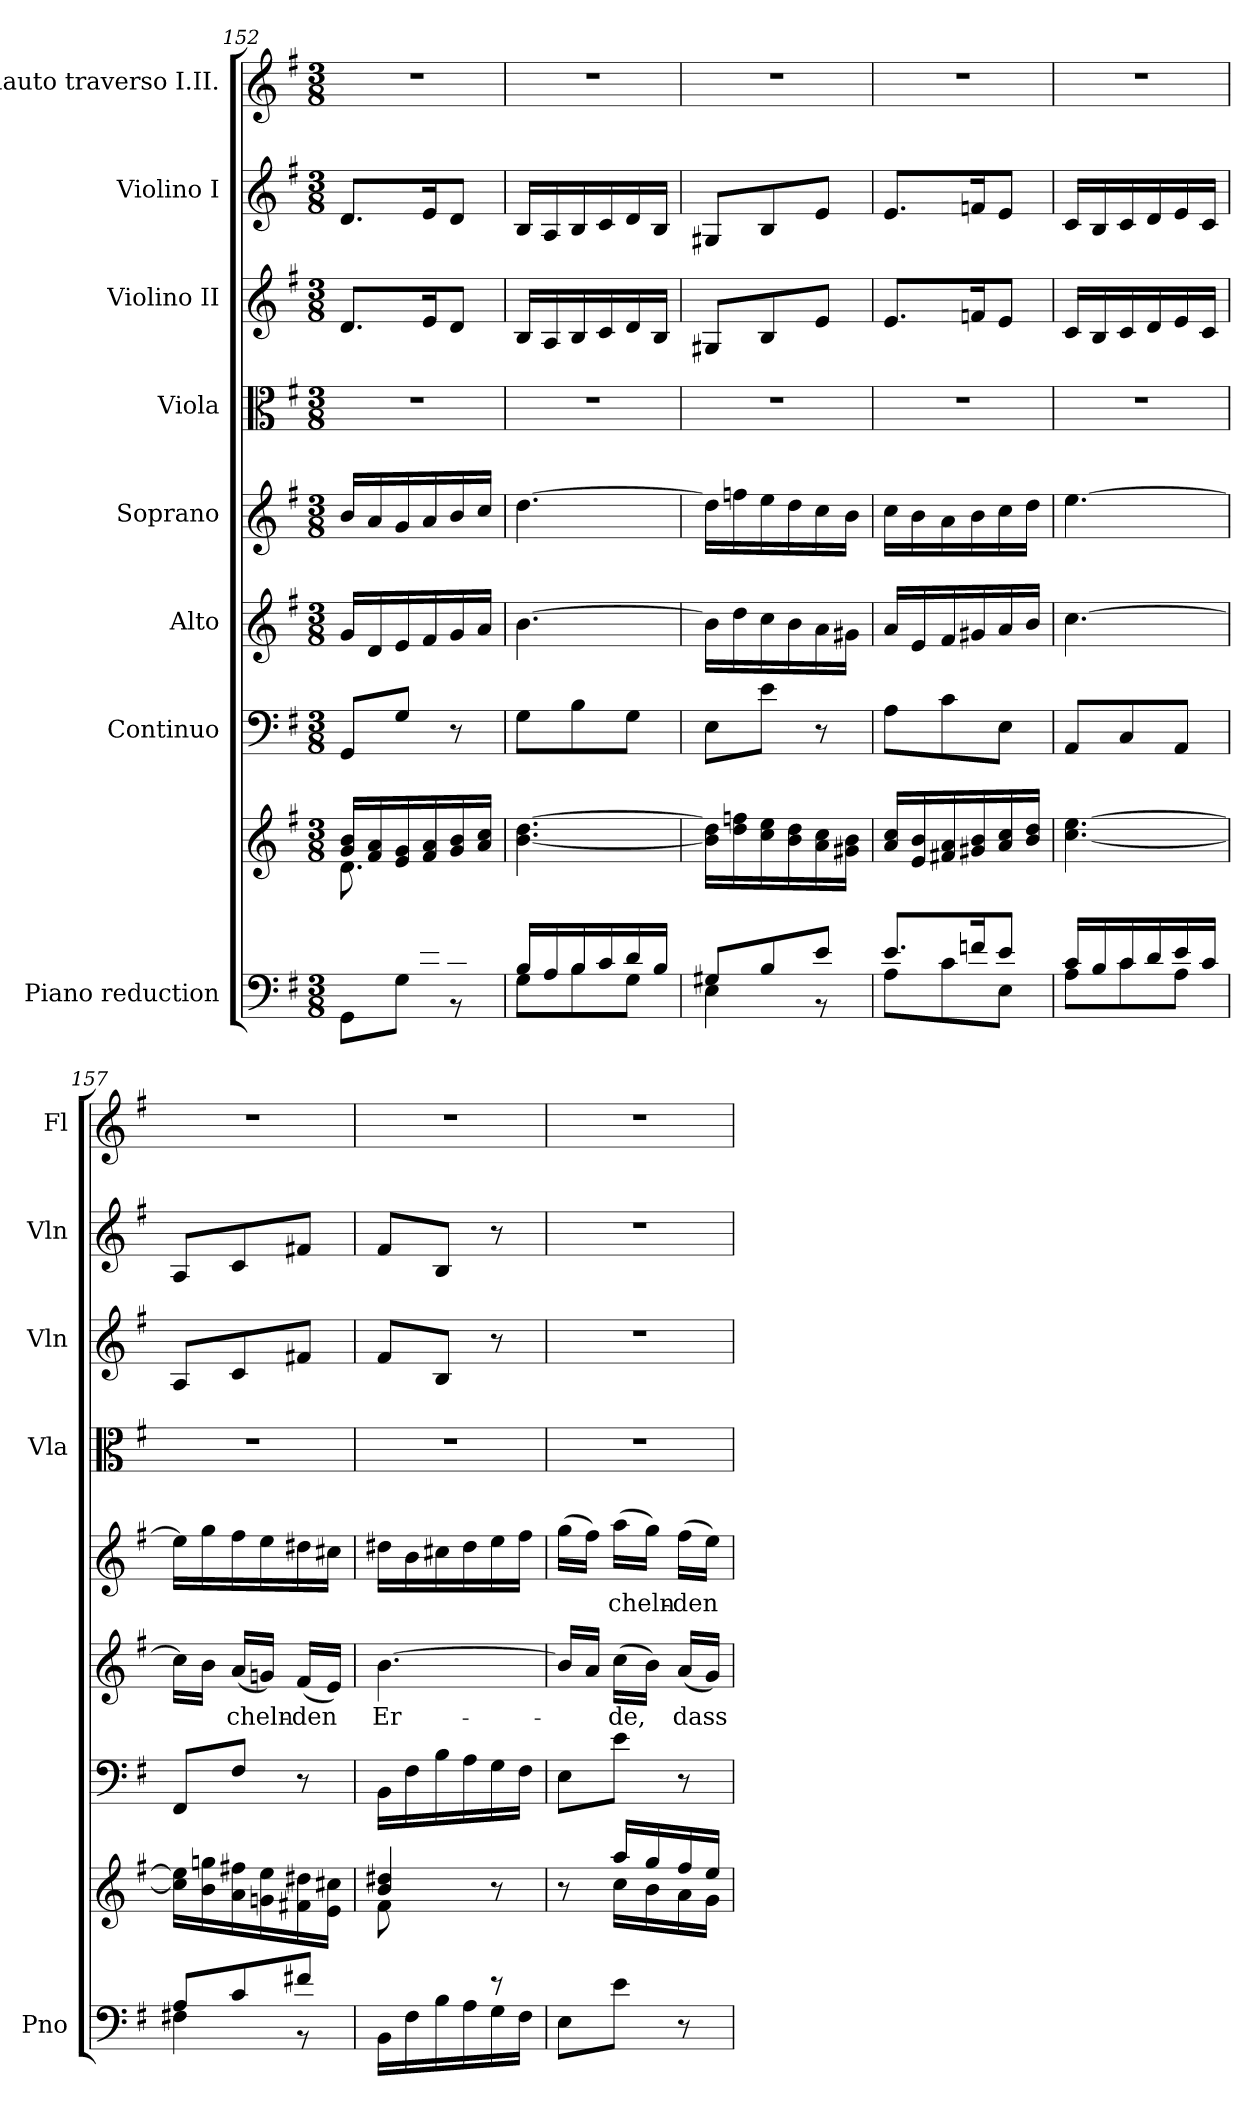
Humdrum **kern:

**kern	**kern	**kern	**kern	**text	**kern	**text	**kern	**kern	**kern	**kern
*part8	*part8	*part7	*part6	*part6	*part5	*part5	*part4	*part3	*part2	*part1
*staff9	*staff8	*staff7	*staff6	*staff6	*staff5	*staff5	*staff4	*staff3	*staff2	*staff1
*I"Piano reduction	*	*I"Continuo	*I"Alto	*	*I"Soprano	*	*I"Viola	*I"Violino II	*I"Violino I	*I"Flauto traverso I.II.
*I'Pno	*	*	*	*	*	*	*I'Vla	*I'Vln	*I'Vln	*I'Fl
!!LO:PB:g=z
*clefF4	*clefG2	*clefF4	*clefG2	*	*clefG2	*	*clefC3	*clefG2	*clefG2	*clefG2
*k[f#]	*k[f#]	*k[f#]	*k[f#]	*	*k[f#]	*	*k[f#]	*k[f#]	*k[f#]	*k[f#]
*M3/8	*M3/8	*M3/8	*M3/8	*	*M3/8	*	*M3/8	*M3/8	*M3/8	*M3/8
=152	=152	=152	=152	=152	=152	=152	=152	=152	=152	=152
*^	*^	*	*	*	*	*	*	*	*	*
8.ryy	8GG\L	16g/ 16b/LL	8.d\L	8GG/L	16g/LL	.	16b/LL	.	4.r	8.d/L	8.d/L	4.r
.	.	16f#/ 16a/	.	.	16d/	.	16a/	.	.	.	.	.
.	8G\J	16e/ 16g/	.	8G/J	16e/	.	16g/	.	.	.	.	.
16e/K	.	16f#/ 16a/	8.ryy	.	16f#/	.	16a/	.	.	16e/K	16e/K	.
8d/J	8r	16g/ 16b/	.	8r	16g/	.	16b/	.	.	8d/J	8d/J	.
.	.	16a/ 16cc/JJ	.	.	16a/JJ	.	16cc/JJ	.	.	.	.	.
*	*	*v	*v	*	*	*	*	*	*	*	*	*
=153	=153	=153	=153	=153	=153	=153	=153	=153	=153	=153	=153
16B/LL	8G\L	[4.b\ [4.dd\	8G\L	[4.b\	.	[4.dd\	.	4.r	16B/LL	16B/LL	4.r
16A/	.	.	.	.	.	.	.	.	16A/	16A/	.
16B/	8B\	.	8B\	.	.	.	.	.	16B/	16B/	.
16c/	.	.	.	.	.	.	.	.	16c/	16c/	.
16d/	8G\J	.	8G\J	.	.	.	.	.	16d/	16d/	.
16B/JJ	.	.	.	.	.	.	.	.	16B/JJ	16B/JJ	.
=154	=154	=154	=154	=154	=154	=154	=154	=154	=154	=154	=154
8G#X/L	4E\	16b\] 16dd\]LL	8E\L	16b\LL]	.	16dd\LL]	.	4.r	8G#X/L	8G#X/L	4.r
.	.	16dd\ 16ffn\	.	16dd\	.	16ffn\	.	.	.	.	.
8B/	.	16cc\ 16ee\	8e\J	16cc\	.	16ee\	.	.	8B/	8B/	.
.	.	16b\ 16dd\	.	16b\	.	16dd\	.	.	.	.	.
8e/J	8r	16a\ 16cc\	8r	16a\	.	16cc\	.	.	8e/J	8e/J	.
.	.	16g#X\ 16b\JJ	.	16g#X\JJ	.	16b\JJ	.	.	.	.	.
=155	=155	=155	=155	=155	=155	=155	=155	=155	=155	=155	=155
8.e/L	8A\L	16a/ 16cc/LL	8A\L	16a/LL	.	16cc\LL	.	4.r	8.e/L	8.e/L	4.r
.	.	16e/ 16b/	.	16e/	.	16b\	.	.	.	.	.
.	8c\	16f#X/ 16a/	8c\	16f#/	.	16a\	.	.	.	.	.
16fn/K	.	16g#X/ 16b/	.	16g#X/	.	16b\	.	.	16fn/K	16fn/K	.
8e/J	8E\J	16a/ 16cc/	8E\J	16a/	.	16cc\	.	.	8e/J	8e/J	.
.	.	16b/ 16dd/JJ	.	16b/JJ	.	16dd\JJ	.	.	.	.	.
=156	=156	=156	=156	=156	=156	=156	=156	=156	=156	=156	=156
16c/LL	8A\L	[4.cc\ [4.ee\	8AA/L	[4.cc\	.	[4.ee\	.	4.r	16c/LL	16c/LL	4.r
16B/	.	.	.	.	.	.	.	.	16B/	16B/	.
16c/	8c\	.	8C/	.	.	.	.	.	16c/	16c/	.
16d/	.	.	.	.	.	.	.	.	16d/	16d/	.
16e/	8A\J	.	8AA/J	.	.	.	.	.	16e/	16e/	.
16c/JJ	.	.	.	.	.	.	.	.	16c/JJ	16c/JJ	.
=157	=157	=157	=157	=157	=157	=157	=157	=157	=157	=157	=157
8A/L	4F#X\	16cc\] 16ee\]LL	8FF#/L	16cc\LL]	.	16ee\LL]	.	4.r	8A/L	8A/L	4.r
.	.	16b\ 16ggn\	.	16b\JJ	.	16gg\	.	.	.	.	.
!	!	!	!	!	!LO:LY:b	!	!	!	!	!	!
8c/	.	16a\ 16ff#X\	8F#/J	(16a/LL	-cheln-	16ff#\	.	.	8c/	8c/	.
.	.	16gn\ 16ee\	.	16gn/JJ)	.	16ee\	.	.	.	.	.
!	!	!	!	!	!LO:LY:b	!	!	!	!	!	!
8f#X/J	8r	16f#X\ 16dd#X\	8r	(16f#/LL	-den	16dd#X\	.	.	8f#X/J	8f#X/J	.
.	.	16e\ 16cc#X\JJ	.	16e/JJ)	.	16cc#X\JJ	.	.	.	.	.
=158	=158	=158	=158	=158	=158	=158	=158	=158	=158	=158	=158
*	*	*^	*	*	*	*	*	*	*	*	*
!	!	!	!	!	!	!LO:LY:b	!	!	!	!	!	!
8ryy	16BB\LL	4b/ 4dd#X/	8f#\L	16BB\LL	[4.b\	Er-	16dd#X\LL	.	4.r	8f#/L	8f#/L	4.r
.	16F#\	.	.	16F#\	.	.	16b\	.	.	.	.	.
8B/J	16B\	.	4ryy	16B\	.	.	16cc#X\	.	.	8B/J	8B/J	.
.	16A\	.	.	16A\	.	.	16dd#\	.	.	.	.	.
8r	16G\	8r	.	16G\	.	.	16ee\	.	.	8r	8r	.
.	16F#\JJ	.	.	16F#\JJ	.	.	16ff#\JJ	.	.	.	.	.
*v	*v	*	*	*	*	*	*	*	*	*	*	*
=159	=159	=159	=159	=159	=159	=159	=159	=159	=159	=159	=159
8E\L	8r	8ryy	8E\L	16b/LL]	.	(16gg\LL	.	4.r	4.r	4.r	4.r
.	.	.	.	16a/JJ	.	16ff#\JJ)	.	.	.	.	.
!	!	!	!	!	!LO:LY:b	!	!LO:LY:b	!	!	!	!
8e\J	16aa/LL	16cc\LL	8e\J	(16cc\LL	-de,	(16aa\LL	-cheln-	.	.	.	.
.	16gg/	16b\	.	16b\JJ)	.	16gg\JJ)	.	.	.	.	.
!	!	!	!	!	!LO:LY:b	!	!LO:LY:b	!	!	!	!
8r	16ff#/	16a\	8r	(16a/LL	dass	(16ff#\LL	-den	.	.	.	.
.	16ee/JJ	16g\JJ	.	16g/JJ)	.	16ee\JJ)	.	.	.	.	.
*	*v	*v	*	*	*	*	*	*	*	*	*
=	=	=	=	=	=	=	=	=	=	=
*-	*-	*-	*-	*-	*-	*-	*-	*-	*-	*-
